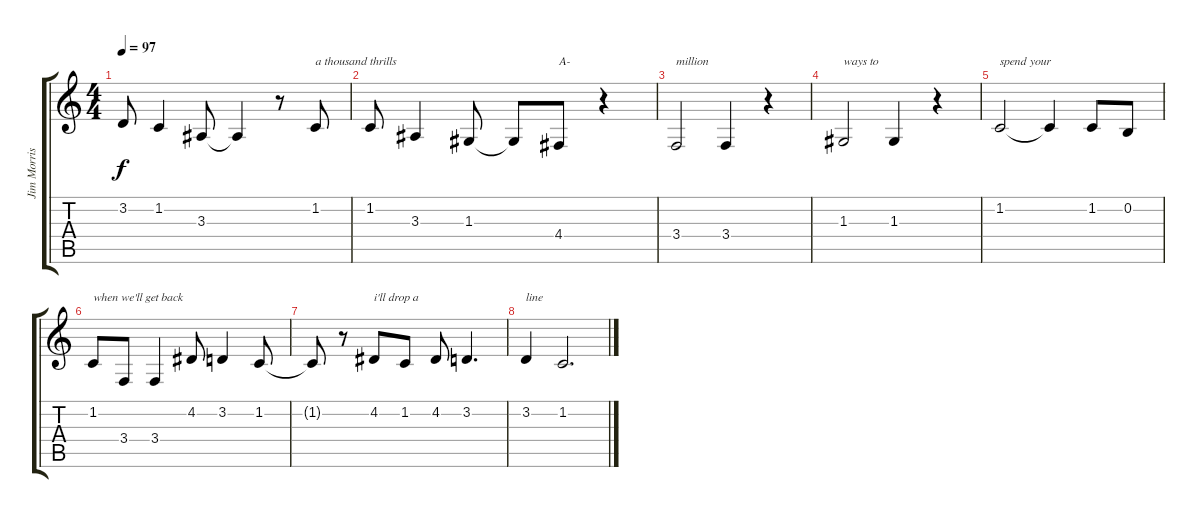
\track ("Jim Morrison" "Jim Morris") {instrument fx8scifi}
\staff {score tabs}
\tuning (E4 B3 G3 D3 A2 E2) {hide}
\ts (4 4)
\tempo 97
\clef g2
\ks c
3.2.8{dy f} 1.2.4 3.3.8 3.3{t}.4 r.8 1.2.8{txt "a thousand thrills"} |
1.2.8 3.3.4 1.3.8 1.3{t}.8 4.4.8{txt "A-"} r.4 |
3.4.2{txt "million"} 3.4.4 r.4 |
1.3.2{txt "ways to"} 1.3.4 r.4 |
1.2.2{txt "spend your"} 1.2{t}.4 1.2.8 0.2.8 |
1.2.8{txt "when we'll get back"} 3.4.8 3.4.4 4.2.8 3.2.4 1.2.8 |
1.2{t}.8 r.8 4.2.8{txt "i'll drop a"} 1.2.8 4.2.8 3.2.4{d} |
3.2.4{txt "line"} 1.2.2{d}
